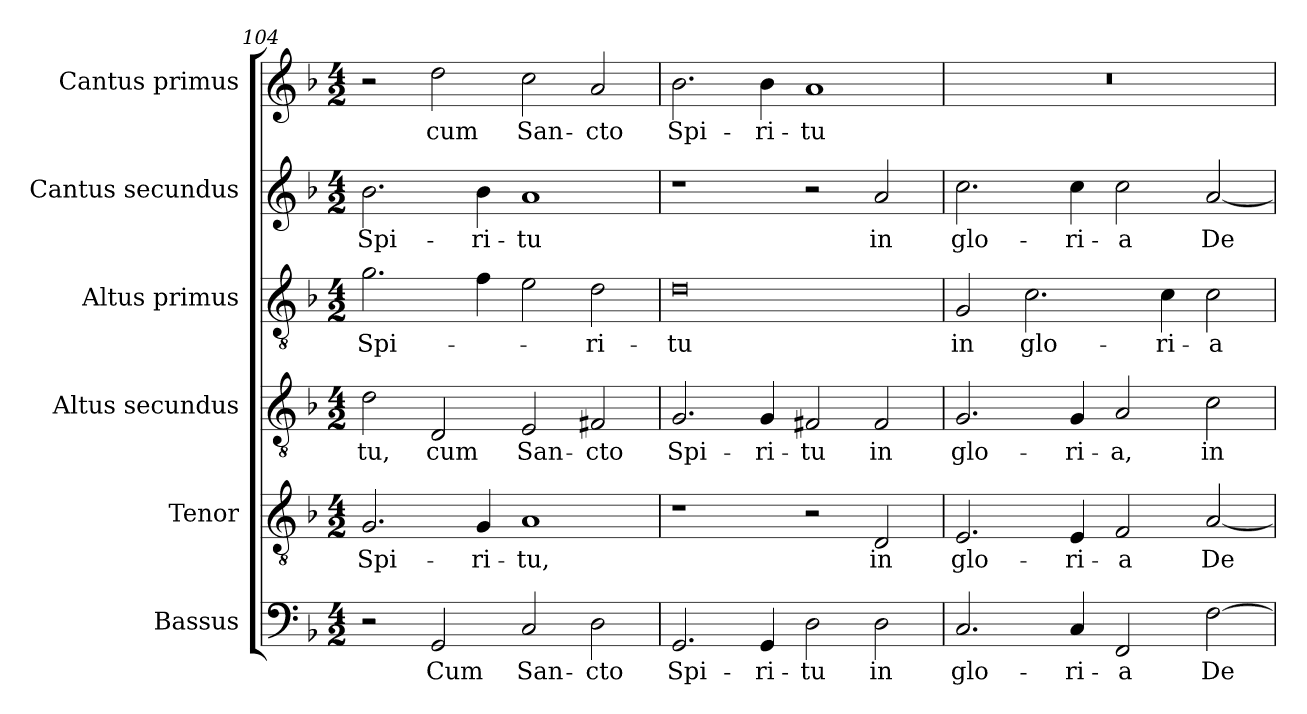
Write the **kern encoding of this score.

**kern	**text	**kern	**text	**kern	**text	**kern	**text	**kern	**text	**kern	**text
*part6	*part6	*part5	*part5	*part4	*part4	*part3	*part3	*part2	*part2	*part1	*part1
*staff6	*staff6	*staff5	*staff5	*staff4	*staff4	*staff3	*staff3	*staff2	*staff2	*staff1	*staff1
*I"Bassus	*	*I"Tenor	*	*I"Altus secundus	*	*I"Altus primus	*	*I"Cantus secundus	*	*I"Cantus primus	*
*I'B.	*	*I'T.	*	*	*	*I'A. I	*	*	*	*I'C. I	*
*clefF4	*	*clefGv2	*	*clefGv2	*	*clefGv2	*	*clefG2	*	*clefG2	*
*	*	*ITrd7c12	*	*ITrd7c12	*	*ITrd7c12	*	*	*	*	*
*k[b-]	*	*k[b-]	*	*k[b-]	*	*k[b-]	*	*k[b-]	*	*k[b-]	*
*d:	*	*d:	*	*d:	*	*d:	*	*d:	*	*d:	*
*M4/2	*	*M4/2	*	*M4/2	*	*M4/2	*	*M4/2	*	*M4/2	*
=104	=104	=104	=104	=104	=104	=104	=104	=104	=104	=104	=104
!	!	!	!LO:LY:b:color=#000000	!	!	!	!	!	!	!	!
!	!	!	!	!	!LO:LY:b:color=#000000	!	!	!	!	!	!
!	!	!	!	!	!	!	!LO:LY:b:color=#000000	!	!	!	!
!	!	!	!	!	!	!	!	!	!LO:LY:b:color=#000000	!	!
2r	.	2.GGi/	Spi-	2Di\	-tu,	2.Gi\	Spi-	2.b-i\	Spi-	2r	.
!	!LO:LY:b:color=#000000	!	!	!	!	!	!	!	!	!	!
!	!	!	!	!	!LO:LY:b:color=#000000	!	!	!	!	!	!
!	!	!	!	!	!	!	!	!	!	!	!LO:LY:b:color=#000000
2GGi/	Cum	.	.	2DDi/	cum	.	.	.	.	2ddi\	cum
!	!	!	!LO:LY:b:color=#000000	!	!	!	!	!	!	!	!
!	!	!	!	!	!	!	!	!	!LO:LY:b:color=#000000	!	!
.	.	4GGi/	-ri-	.	.	4Fi\	.	4b-i\	-ri-	.	.
!	!LO:LY:b:color=#000000	!	!	!	!	!	!	!	!	!	!
!	!	!	!LO:LY:b:color=#000000	!	!	!	!	!	!	!	!
!	!	!	!	!	!LO:LY:b:color=#000000	!	!	!	!	!	!
!	!	!	!	!	!	!	!	!	!LO:LY:b:color=#000000	!	!
!	!	!	!	!	!	!	!	!	!	!	!LO:LY:b:color=#000000
2Ci/	San-	1AAi	-tu,	2EEi/	San-	2Ei\	.	1ai	-tu	2cci\	San-
!	!LO:LY:b:color=#000000	!	!	!	!	!	!	!	!	!	!
!	!	!	!	!	!LO:LY:b:color=#000000	!	!	!	!	!	!
!	!	!	!	!	!	!	!LO:LY:b:color=#000000	!	!	!	!
!	!	!	!	!	!	!	!	!	!	!	!LO:LY:b:color=#000000
2Di\	-cto	.	.	2FF#Xi/	-cto	2Di\	-ri-	.	.	2ai/	-cto
!!LO:LB:g=z
=105	=105	=105	=105	=105	=105	=105	=105	=105	=105	=105	=105
!	!LO:LY:b:color=#000000	!	!	!	!	!	!	!	!	!	!
!	!	!	!	!	!LO:LY:b:color=#000000	!	!	!	!	!	!
!	!	!	!	!	!	!	!LO:LY:b:color=#000000	!	!	!	!
!	!	!	!	!	!	!	!	!	!	!	!LO:LY:b:color=#000000
2.GGi/	Spi-	1r	.	2.GGi/	Spi-	0Di	-tu	1r	.	2.b-i\	Spi-
!	!LO:LY:b:color=#000000	!	!	!	!	!	!	!	!	!	!
!	!	!	!	!	!LO:LY:b:color=#000000	!	!	!	!	!	!
!	!	!	!	!	!	!	!	!	!	!	!LO:LY:b:color=#000000
4GGi/	-ri-	.	.	4GGi/	-ri-	.	.	.	.	4b-i\	-ri-
!	!LO:LY:b:color=#000000	!	!	!	!	!	!	!	!	!	!
!	!	!	!	!	!LO:LY:b:color=#000000	!	!	!	!	!	!
!	!	!	!	!	!	!	!	!	!	!	!LO:LY:b:color=#000000
2Di\	-tu	2r	.	2FF#Xi/	-tu	.	.	2r	.	1ai	-tu
!	!LO:LY:b:color=#000000	!	!	!	!	!	!	!	!	!	!
!	!	!	!LO:LY:b:color=#000000	!	!	!	!	!	!	!	!
!	!	!	!	!	!LO:LY:b:color=#000000	!	!	!	!	!	!
!	!	!	!	!	!	!	!	!	!LO:LY:b:color=#000000	!	!
2Di\	in	2DDi/	in	2FF#i/	in	.	.	2ai/	in	.	.
=106	=106	=106	=106	=106	=106	=106	=106	=106	=106	=106	=106
!	!LO:LY:b:color=#000000	!	!	!	!	!	!	!	!	!	!
!	!	!	!LO:LY:b:color=#000000	!	!	!	!	!	!	!	!
!	!	!	!	!	!LO:LY:b:color=#000000	!	!	!	!	!	!
!	!	!	!	!	!	!	!LO:LY:b:color=#000000	!	!	!	!
!	!	!	!	!	!	!	!	!	!LO:LY:b:color=#000000	!LO:N:vis=1	!
2.Ci/	glo-	2.EEi/	glo-	2.GGi/	glo-	2GGi/	in	2.cci\	glo-	0r	.
!	!	!	!	!	!	!	!LO:LY:b:color=#000000	!	!	!	!
.	.	.	.	.	.	2.Ci\	glo-	.	.	.	.
!	!LO:LY:b:color=#000000	!	!	!	!	!	!	!	!	!	!
!	!	!	!LO:LY:b:color=#000000	!	!	!	!	!	!	!	!
!	!	!	!	!	!LO:LY:b:color=#000000	!	!	!	!	!	!
!	!	!	!	!	!	!	!	!	!LO:LY:b:color=#000000	!	!
4Ci/	-ri-	4EEi/	-ri-	4GGi/	-ri-	.	.	4cci\	-ri-	.	.
!	!LO:LY:b:color=#000000	!	!	!	!	!	!	!	!	!	!
!	!	!	!LO:LY:b:color=#000000	!	!	!	!	!	!	!	!
!	!	!	!	!	!LO:LY:b:color=#000000	!	!	!	!	!	!
!	!	!	!	!	!	!	!	!	!LO:LY:b:color=#000000	!	!
2FFi/	-a	2FFi/	-a	2AAi/	-a,	.	.	2cci\	-a	.	.
!	!	!	!	!	!	!	!LO:LY:b:color=#000000	!	!	!	!
.	.	.	.	.	.	4Ci\	-ri-	.	.	.	.
!	!LO:LY:b:color=#000000	!	!	!	!	!	!	!	!	!	!
!	!	!	!LO:LY:b:color=#000000	!	!	!	!	!	!	!	!
!	!	!	!	!	!LO:LY:b:color=#000000	!	!	!	!	!	!
!	!	!	!	!	!	!	!LO:LY:b:color=#000000	!	!	!	!
!	!	!	!	!	!	!	!	!	!LO:LY:b:color=#000000	!	!
[2Fi\	De-	[2AAi/	De-	2Ci\	in	2Ci\	-a	[2ai/	De-	.	.
=	=	=	=	=	=	=	=	=	=	=	=
*-	*-	*-	*-	*-	*-	*-	*-	*-	*-	*-	*-
